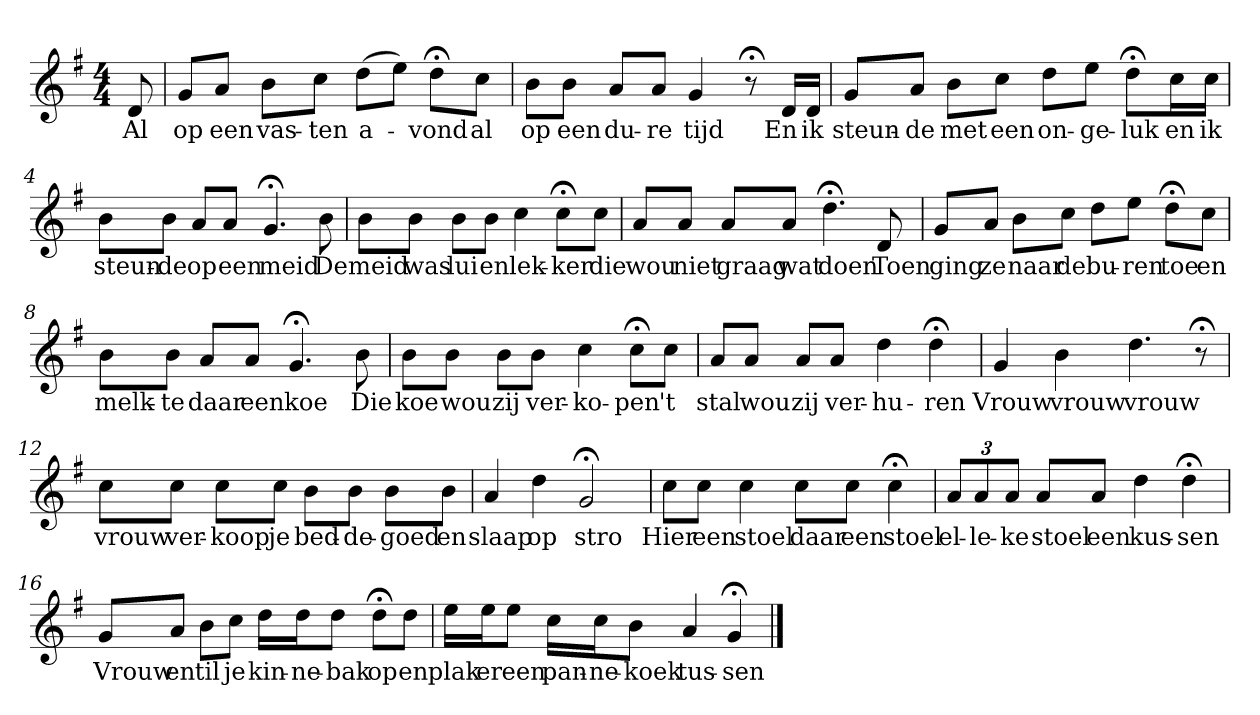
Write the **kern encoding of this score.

**kern	**text
*part1	*part1
*staff1	*staff1
*k[f#]	*
*G:	*
*M4/4	*
*MM120	*
=	=
8d	Al
=1	=1
8gL	op
8aJ	een
8bL	vas-
8ccJ	-ten
(8ddL	a-
8eeJ)	.
8dd;<L	-vond
8ccJ	al
=2	=2
8bL	op
8bJ	een
8aL	du-
8aJ	-re
4g	tijd
8r;<	.
16dLL	En
16dJJ	ik
=3	=3
8gL	steun-
8aJ	-de
8bL	met
8ccJ	een
8ddL	on-
8eeJ	-ge-
8dd;<L	-luk
16ccL	en
16ccJJ	ik
=4	=4
8bL	steun-
8bJ	-de
8aL	op
8aJ	een
4.g;<	meid
8b	De
=5	=5
8bL	meid
8bJ	was
8bL	lui
8bJ	en
4cc	lek-
8cc;<L	-ker
8ccJ	die
=6	=6
8aL	wou
8aJ	niet
8aL	graag
8aJ	wat
4.dd;<	doen
8d	Toen
=7	=7
8gL	ging
8aJ	ze
8bL	naar
8ccJ	de
8ddL	bu-
8eeJ	-ren
8dd;<L	toe
8ccJ	en
=8	=8
8bL	melk-
8bJ	-te
8aL	daar
8aJ	een
4.g;<	koe
8b	Die
=9	=9
8bL	koe
8bJ	wou
8bL	zij
8bJ	ver-
4cc	-ko-
8cc;<L	-pen
8ccJ	't
=10	=10
8aL	stal
8aJ	wou
8aL	zij
8aJ	ver-
4dd	-hu-
4dd;<	-ren
=11	=11
4g	Vrouw
4b	vrouw
4.dd	vrouw
8r;<	.
=12	=12
8ccL	vrouw
8ccJ	ver-
8ccL	-koop
8ccJ	je
8bL	bed-
8bJ	-de-
8bL	-goed
8bJ	en
=13	=13
4a	slaap
4dd	op
2g;<	stro
=14	=14
8ccL	Hier
8ccJ	een
4cc	stoel
8ccL	daar
8ccJ	een
4cc;<	stoel
=15	=15
12aL	el-
12a	-le-
12aJ	-ke
8aL	stoel
8aJ	een
4dd	kus-
4dd;<	-sen
=16	=16
8gL	Vrouw
8aJ	en
8bL	til
8ccJ	je
16ddLL	kin-
16ddJ	-ne-
8ddJ	-bak
8dd;<L	op
8ddJ	en
=17	=17
16eeLL	plak
16eeJ	er
8eeJ	een
16ccLL	pan-
16ccJ	-ne-
8bJ	-koek
4a	tus-
4g;<	-sen
==	==
*-	*-
